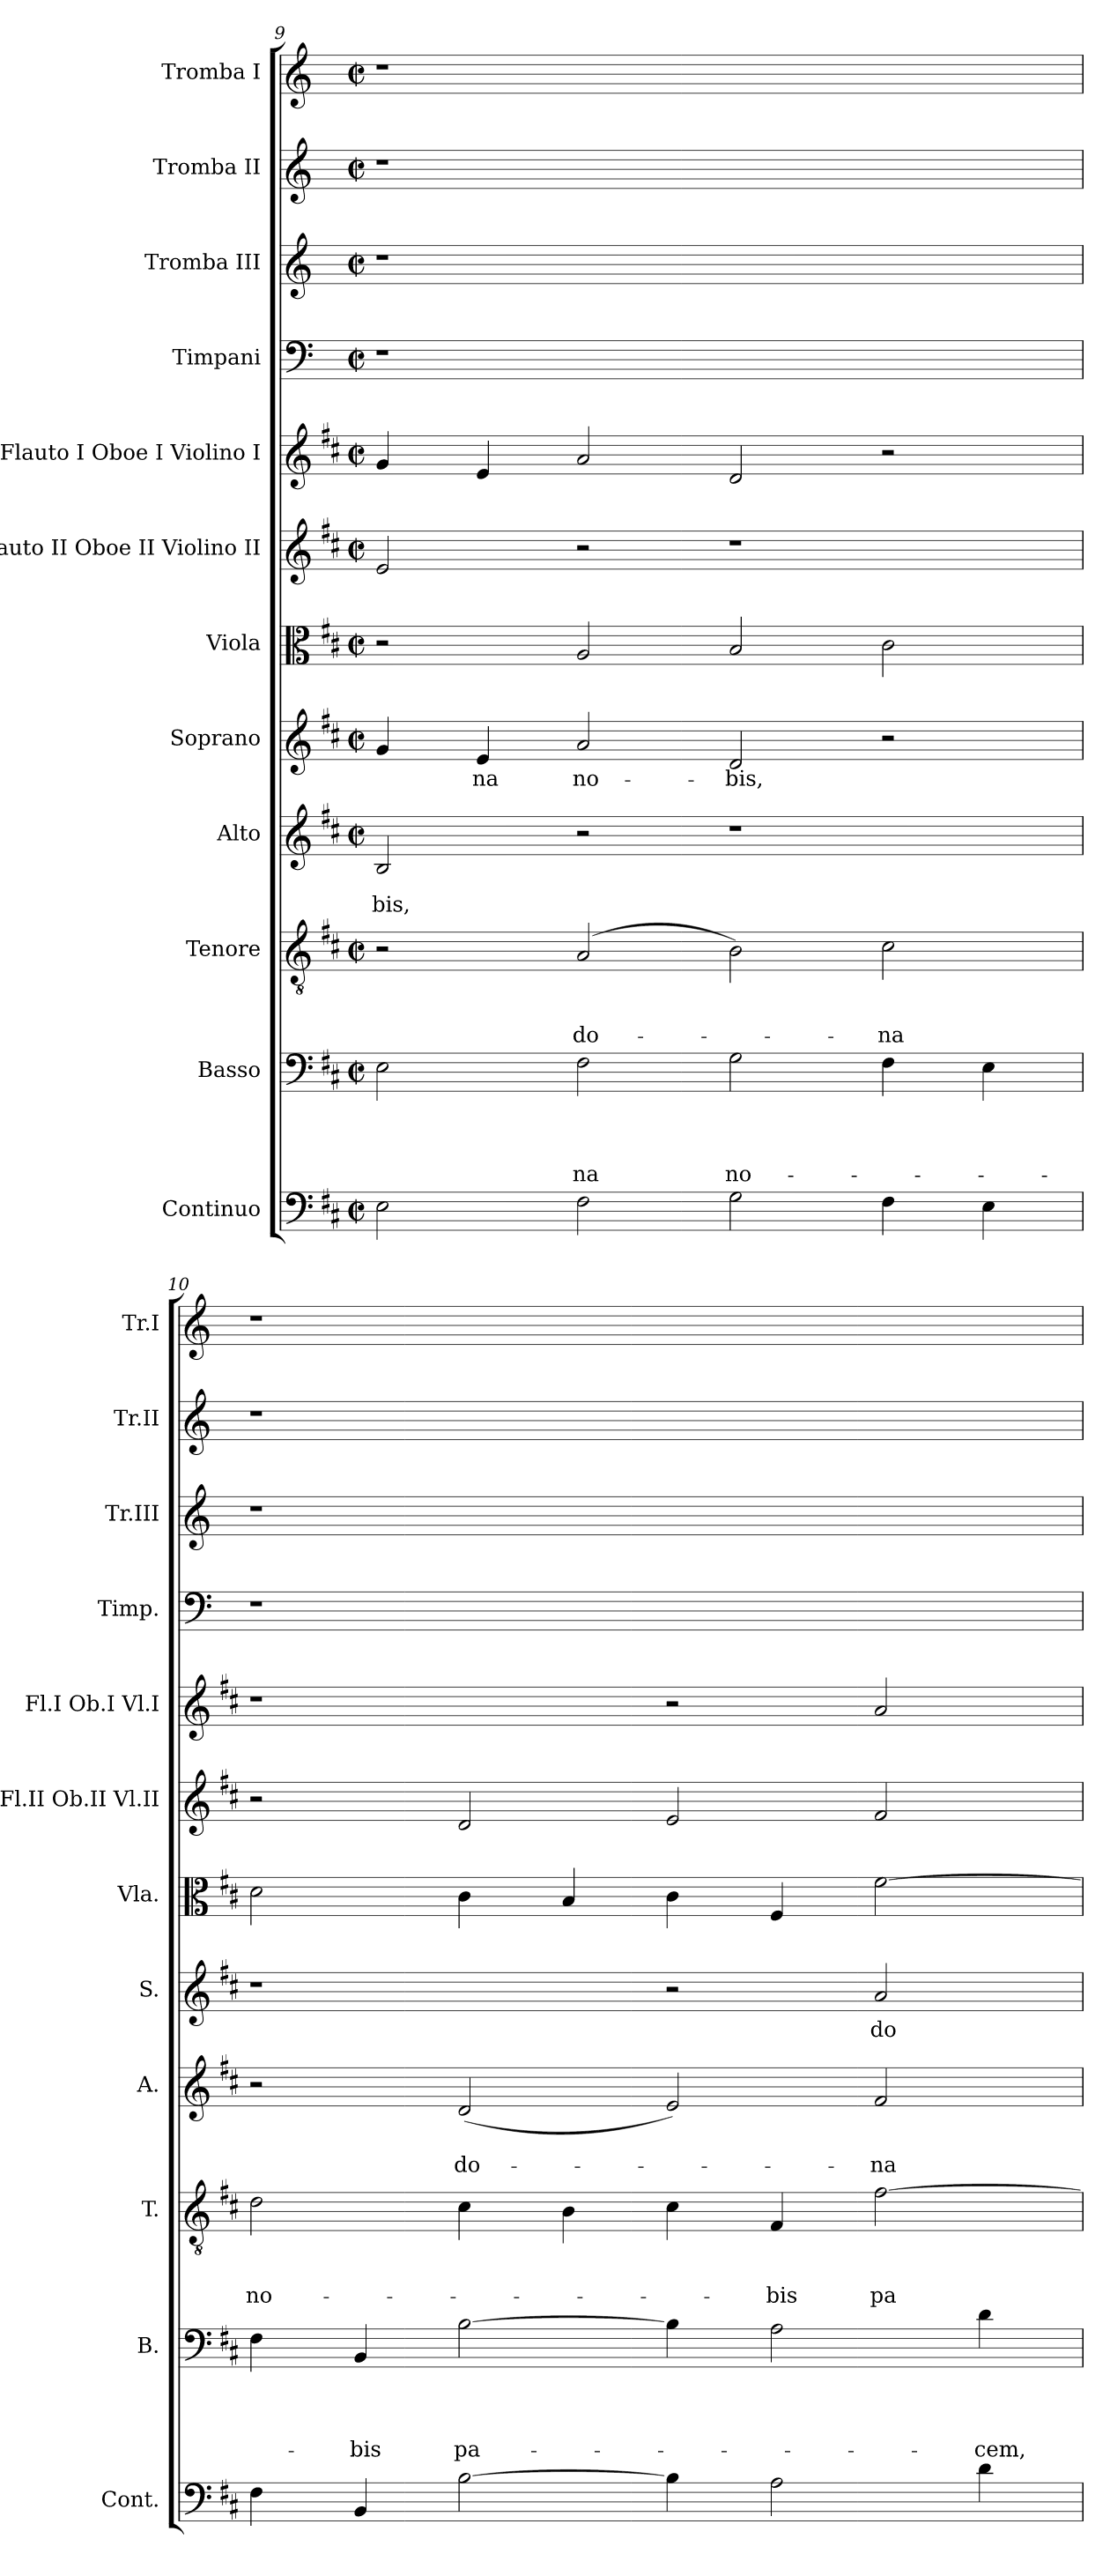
**kern	**kern	**text	**text	**text	**text	**kern	**text	**text	**text	**kern	**text	**text	**kern	**text	**kern	**kern	**kern	**kern	**kern	**kern	**kern
*part12	*part11	*part11	*part11	*part11	*part11	*part10	*part10	*part10	*part10	*part9	*part9	*part9	*part8	*part8	*part7	*part6	*part5	*part4	*part3	*part2	*part1
*staff12	*staff11	*staff11	*staff11	*staff11	*staff11	*staff10	*staff10	*staff10	*staff10	*staff9	*staff9	*staff9	*staff8	*staff8	*staff7	*staff6	*staff5	*staff4	*staff3	*staff2	*staff1
*I"Continuo	*I"Basso	*	*	*	*	*I"Tenore	*	*	*	*I"Alto	*	*	*I"Soprano	*	*I"Viola	*I"Flauto II Oboe II Violino II	*I"Flauto I Oboe I Violino I	*I"Timpani	*I"Tromba III	*I"Tromba II	*I"Tromba I
*I'Cont.	*I'B.	*	*	*	*	*I'T.	*	*	*	*I'A.	*	*	*I'S.	*	*I'Vla.	*I'Fl.II Ob.II Vl.II	*I'Fl.I Ob.I Vl.I	*I'Timp.	*I'Tr.III	*I'Tr.II	*I'Tr.I
!!LO:PB:g=z
*clefF4	*clefF4	*	*	*	*	*clefGv2	*	*	*	*clefG2	*	*	*clefG2	*	*clefC3	*clefG2	*clefG2	*clefF4	*clefG2	*clefG2	*clefG2
*	*	*	*	*	*	*	*	*	*	*	*	*	*	*	*	*	*	*ITrd-1c-2	*ITrd-1c-2	*ITrd-1c-2	*ITrd-1c-2
*k[f#c#]	*k[f#c#]	*	*	*	*	*k[f#c#]	*	*	*	*k[f#c#]	*	*	*k[f#c#]	*	*k[f#c#]	*k[f#c#]	*k[f#c#]	*k[f#c#]	*k[f#c#]	*k[f#c#]	*k[f#c#]
*D:	*D:	*	*	*	*	*D:	*	*	*	*D:	*	*	*D:	*	*D:	*D:	*D:	*D:	*D:	*D:	*D:
*M2/2	*M2/2	*	*	*	*	*M2/2	*	*	*	*M2/2	*	*	*M2/2	*	*M2/2	*M2/2	*M2/2	*M2/2	*M2/2	*M2/2	*M2/2
*met(c|)	*met(c|)	*	*	*	*	*met(c|)	*	*	*	*met(c|)	*	*	*met(c|)	*	*met(c|)	*met(c|)	*met(c|)	*met(c|)	*met(c|)	*met(c|)	*met(c|)
=9	=9	=9	=9	=9	=9	=9	=9	=9	=9	=9	=9	=9	=9	=9	=9	=9	=9	=9	=9	=9	=9
!	!	!	!	!	!	!	!	!	!	!	!	!LO:LY:b	!	!	!	!	!	!	!	!	!
2E\	2E\	.	.	.	.	2r	.	.	.	2B/	.	-bis,	4g/	.	2r	2e/	4g/	1r	1r	1r	1r
!	!	!	!	!	!	!	!	!	!	!	!	!	!	!LO:LY:b	!	!	!	!	!	!	!
.	.	.	.	.	.	.	.	.	.	.	.	.	4e/	-na	.	.	4e/	.	.	.	.
!	!	!	!	!	!LO:LY:b	!	!	!	!LO:LY:b	!	!	!	!	!LO:LY:b	!	!	!	!	!	!	!
2F#\	2F#\	.	.	.	-na	(>2A/	.	.	do-	2r	.	.	2a/	no-	2A/	2r	2a/	.	.	.	.
!	!	!	!	!	!LO:LY:b	!	!	!	!	!	!	!	!	!LO:LY:b	!	!	!	!	!	!	!
2G\	2G\	.	.	.	no-	2B\)	.	.	.	1r	.	.	2d/	-bis,	2B/	1r	2d/	1ryy	1ryy	1ryy	1ryy
!	!	!	!	!	!	!	!	!	!LO:LY:b	!	!	!	!	!	!	!	!	!	!	!	!
4F#\	4F#\	.	.	.	.	2c#\	.	.	-na	.	.	.	2r	.	2c#\	.	2r	.	.	.	.
4E\	4E\	.	.	.	.	.	.	.	.	.	.	.	.	.	.	.	.	.	.	.	.
=10	=10	=10	=10	=10	=10	=10	=10	=10	=10	=10	=10	=10	=10	=10	=10	=10	=10	=10	=10	=10	=10
!	!	!	!	!	!	!	!	!	!LO:LY:b	!	!	!	!	!	!	!	!	!	!	!	!
4F#\	4F#\	.	.	.	.	2d\	.	.	no-	2r	.	.	1r	.	2d\	2r	1r	1r	1r	1r	1r
!	!	!	!	!	!LO:LY:b	!	!	!	!	!	!	!	!	!	!	!	!	!	!	!	!
4BB/	4BB/	.	.	.	-bis	.	.	.	.	.	.	.	.	.	.	.	.	.	.	.	.
!	!	!	!	!	!LO:LY:b	!	!	!	!	!	!	!LO:LY:b	!	!	!	!	!	!	!	!	!
[2B\	[2B\	.	.	.	pa-	4c#\	.	.	.	(<2d/	.	do-	.	.	4c#\	2d/	.	.	.	.	.
.	.	.	.	.	.	4B\	.	.	.	.	.	.	.	.	4B/	.	.	.	.	.	.
4B\]	4B\]	.	.	.	.	4c#\	.	.	.	2e/)	.	.	2r	.	4c#\	2e/	2r	1ryy	1ryy	1ryy	1ryy
!	!	!	!	!	!	!	!	!	!LO:LY:b	!	!	!	!	!	!	!	!	!	!	!	!
2A\	2A\	.	.	.	.	4F#/	.	.	-bis	.	.	.	.	.	4F#/	.	.	.	.	.	.
!	!	!	!	!	!	!	!	!	!LO:LY:b	!	!	!LO:LY:b	!	!LO:LY:b	!	!	!	!	!	!	!
.	.	.	.	.	.	[2f#\	.	.	pa-	2f#/	.	-na	2a/	do-	[2f#\	2f#/	2a/	.	.	.	.
!	!	!	!	!	!LO:LY:b	!	!	!	!	!	!	!	!	!	!	!	!	!	!	!	!
4d\	4d\	.	.	.	-cem,	.	.	.	.	.	.	.	.	.	.	.	.	.	.	.	.
=	=	=	=	=	=	=	=	=	=	=	=	=	=	=	=	=	=	=	=	=	=
*-	*-	*-	*-	*-	*-	*-	*-	*-	*-	*-	*-	*-	*-	*-	*-	*-	*-	*-	*-	*-	*-
